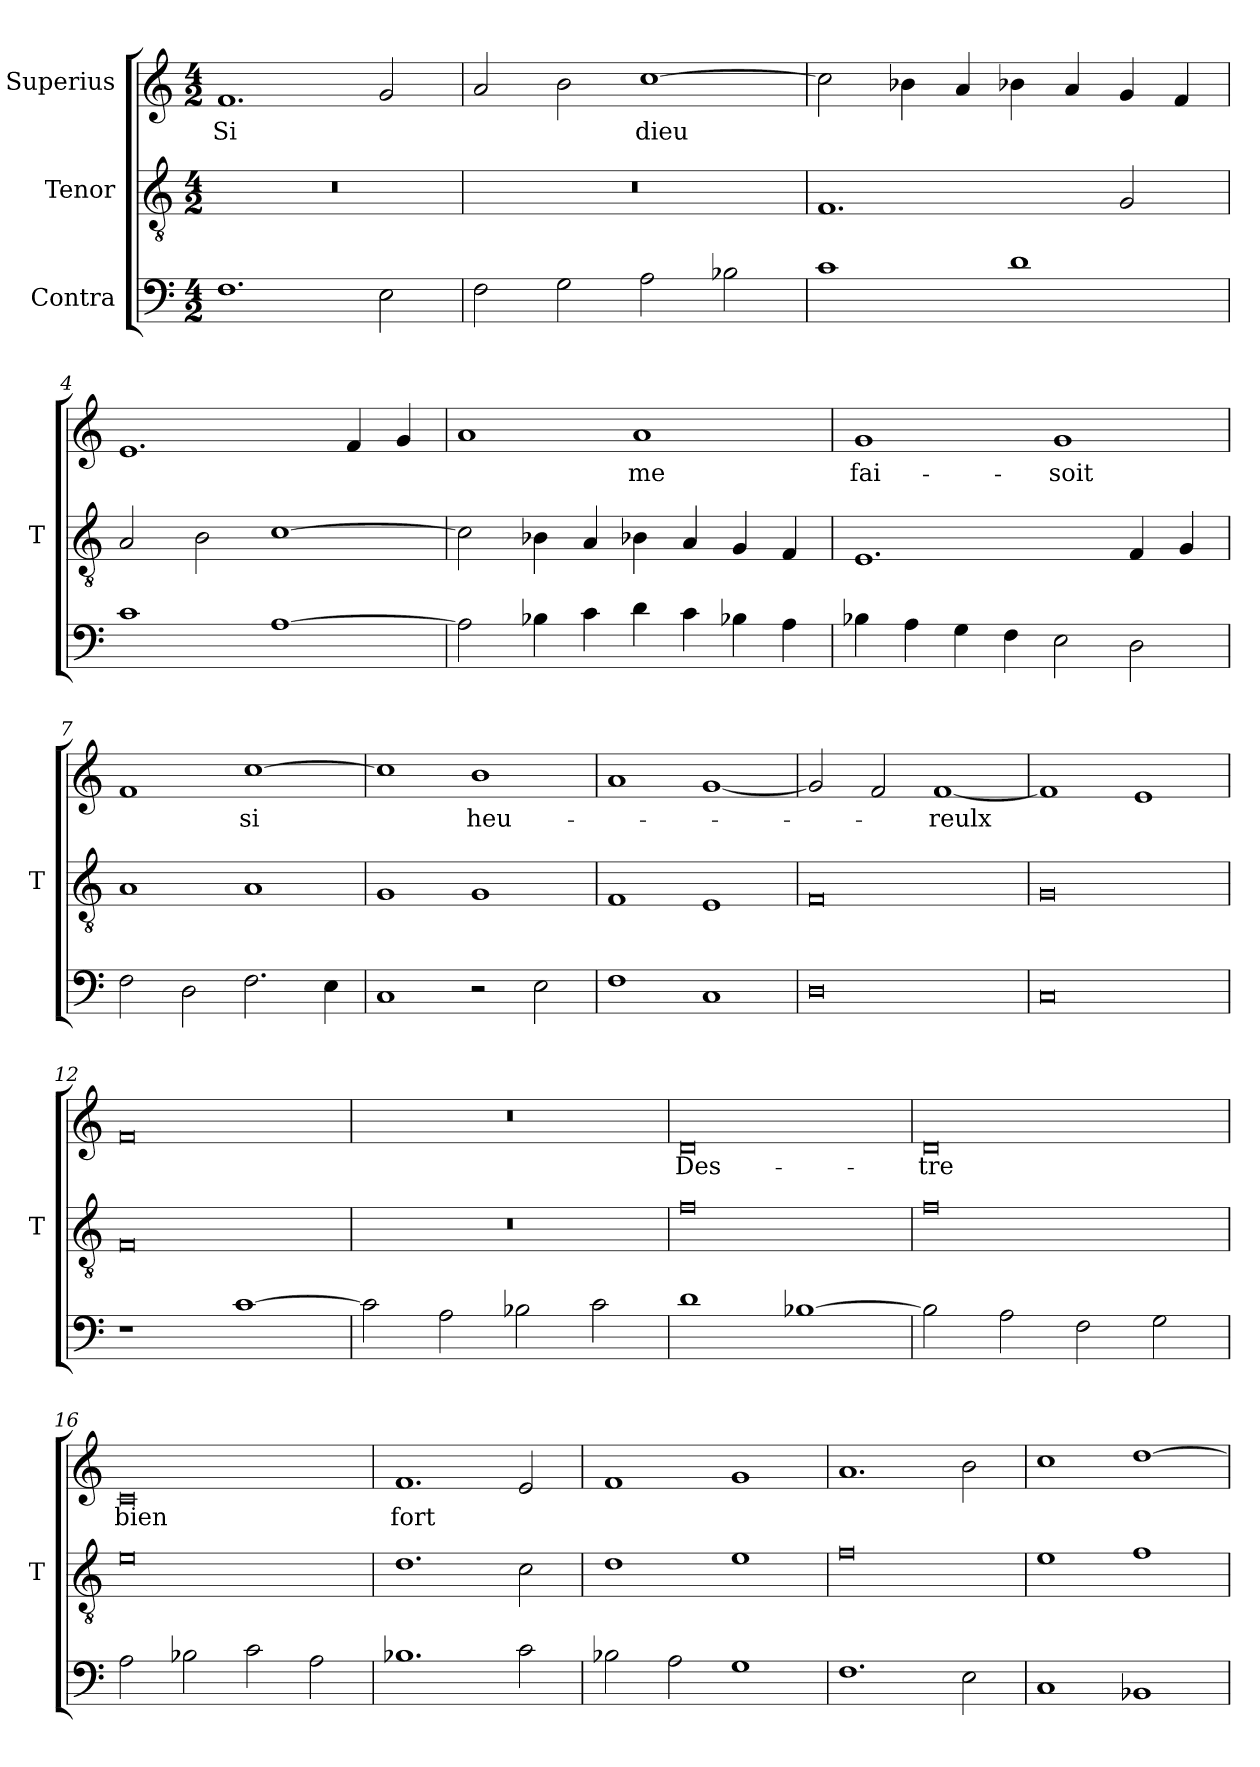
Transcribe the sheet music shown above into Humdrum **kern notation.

**kern	**kern	**kern	**text
*part3	*part2	*part1	*part1
*staff3	*staff2	*staff1	*staff1
*I"Contra	*I"Tenor	*I"Superius	*
*	*I'T	*	*
*clefF4	*clefGv2	*clefG2	*
*M4/2	*M4/2	*M4/2	*
=1	=1	=1	=1
1.F	0r	1.f	-Si
2E	.	2g	.
=2	=2	=2	=2
2F	0r	2a	.
2G	.	2b	.
2A	.	[1cc	-dieu
2B-X	.	.	.
=3	=3	=3	=3
1c	1.F	2cc]	.
.	.	4b-X	.
.	.	4a	.
1d	.	4b-X	.
.	.	4a	.
.	2G	4g	.
.	.	4f	.
=4	=4	=4	=4
1c	2A	1.e	.
.	2B	.	.
[1A	[1c	.	.
.	.	4f	.
.	.	4g	.
=5	=5	=5	=5
2A]	2c]	1a	.
4B-X	4B-X	.	.
4c	4A	.	.
4d	4B-X	1a	-me
4c	4A	.	.
4B-X	4G	.	.
4A	4F	.	.
=6	=6	=6	=6
4B-X	1.E	1g	fai-
4A	.	.	.
4G	.	.	.
4F	.	.	.
2E	.	1g	-soit
2D	4F	.	.
.	4G	.	.
=7	=7	=7	=7
2F	1A	1f	.
2D	.	.	.
2.F	1A	[1cc	-si
4E	.	.	.
=8	=8	=8	=8
1C	1G	1cc]	.
2r	1G	1b	heu-
2E	.	.	.
=9	=9	=9	=9
1F	1F	1a	.
1C	1E	[1g	.
=10	=10	=10	=10
0D	0F	2g]	.
.	.	2f	.
.	.	[1f	-reulx
=11	=11	=11	=11
0C	0G	1f]	.
.	.	1e	.
=12	=12	=12	=12
1r	0F	0f	.
[1c	.	.	.
=13	=13	=13	=13
2c]	0r	0r	.
2A	.	.	.
2B-X	.	.	.
2c	.	.	.
=14	=14	=14	=14
1d	0f	0d	Des-
[1B-X	.	.	.
=15	=15	=15	=15
2B-]	0f	0d	-tre
2A	.	.	.
2F	.	.	.
2G	.	.	.
=16	=16	=16	=16
2A	0e	0c	-bien
2B-X	.	.	.
2c	.	.	.
2A	.	.	.
=17	=17	=17	=17
1.B-X	1.d	1.f	-fort
2c	2c	2e	.
=18	=18	=18	=18
2B-X	1d	1f	.
2A	.	.	.
1G	1e	1g	.
=19	=19	=19	=19
1.F	0f	1.a	.
2E	.	2b	.
=20	=20	=20	=20
1C	1e	1cc	.
1BB-X	1f	[1dd	.
=	=	=	=
*-	*-	*-	*-
